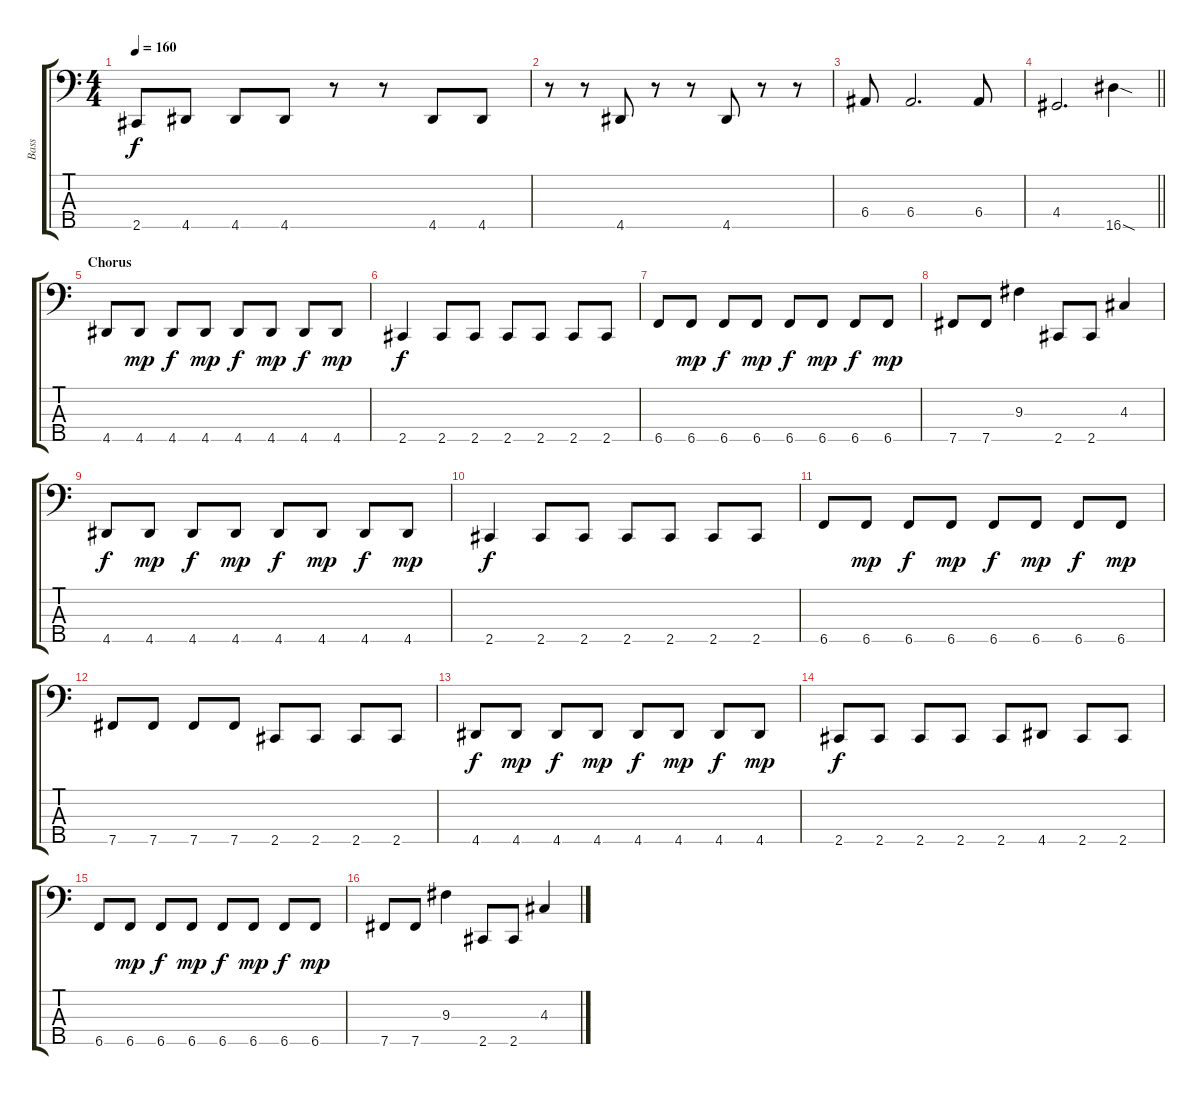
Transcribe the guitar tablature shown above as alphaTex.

\track ("Bass " "Bass ") {instrument electricbasspick}
\staff {score tabs}
\tuning (G2 D2 A1 E1 B0) {hide}
\ts (4 4)
\tempo 160
\clef f4
\ks c
2.5.8{dy f} 4.5.8 4.5.8 4.5.8 r.8 r.8 4.5.8 4.5.8 |
r.8 r.8 4.5.8 r.8 r.8 4.5.8 r.8 r.8 |
6.4.8 6.4.2{d} 6.4.8 |
\barLineRight lightlight
4.4.2{d} 16.5{sod}.4 |
\section ("" "Chorus")
4.5.8 4.5.8{dy mp} 4.5.8{dy f} 4.5.8{dy mp} 4.5.8{dy f} 4.5.8{dy mp} 4.5.8{dy f} 4.5.8{dy mp} |
2.5.4{dy f} 2.5.8 2.5.8 2.5.8 2.5.8 2.5.8 2.5.8 |
6.5.8 6.5.8{dy mp} 6.5.8{dy f} 6.5.8{dy mp} 6.5.8{dy f} 6.5.8{dy mp} 6.5.8{dy f} 6.5.8{dy mp} |
7.5.8 7.5.8 9.3.4 2.5.8 2.5.8 4.3.4 |
4.5.8{dy f} 4.5.8{dy mp} 4.5.8{dy f} 4.5.8{dy mp} 4.5.8{dy f} 4.5.8{dy mp} 4.5.8{dy f} 4.5.8{dy mp} |
2.5.4{dy f} 2.5.8 2.5.8 2.5.8 2.5.8 2.5.8 2.5.8 |
6.5.8 6.5.8{dy mp} 6.5.8{dy f} 6.5.8{dy mp} 6.5.8{dy f} 6.5.8{dy mp} 6.5.8{dy f} 6.5.8{dy mp} |
7.5.8 7.5.8 7.5.8 7.5.8 2.5.8 2.5.8 2.5.8 2.5.8 |
4.5.8{dy f} 4.5.8{dy mp} 4.5.8{dy f} 4.5.8{dy mp} 4.5.8{dy f} 4.5.8{dy mp} 4.5.8{dy f} 4.5.8{dy mp} |
2.5.8{dy f} 2.5.8 2.5.8 2.5.8 2.5.8 4.5.8 2.5.8 2.5.8 |
6.5.8 6.5.8{dy mp} 6.5.8{dy f} 6.5.8{dy mp} 6.5.8{dy f} 6.5.8{dy mp} 6.5.8{dy f} 6.5.8{dy mp} |
7.5.8 7.5.8 9.3.4 2.5.8 2.5.8 4.3.4
